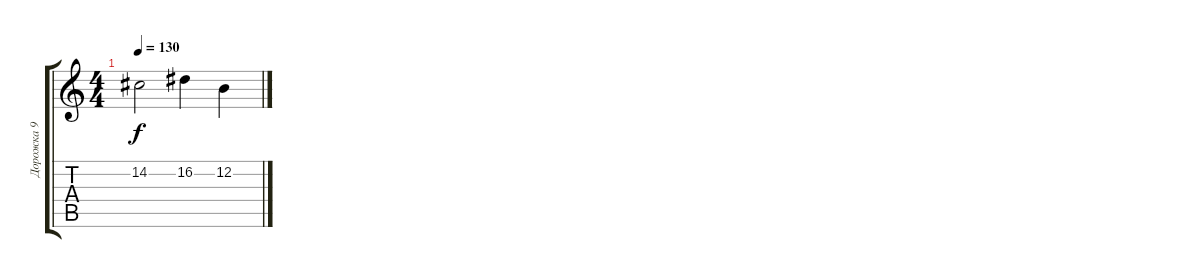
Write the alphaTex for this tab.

\track ("Дорожка 9" "Дорожка 9") {instrument accordion}
\staff {score tabs}
\tuning (E4 B3 G3 D3 A2 E2) {hide}
\ts (4 4)
\tempo 130
\clef g2
\ks c
14.2.2{dy f} 16.2.4 12.2.4
